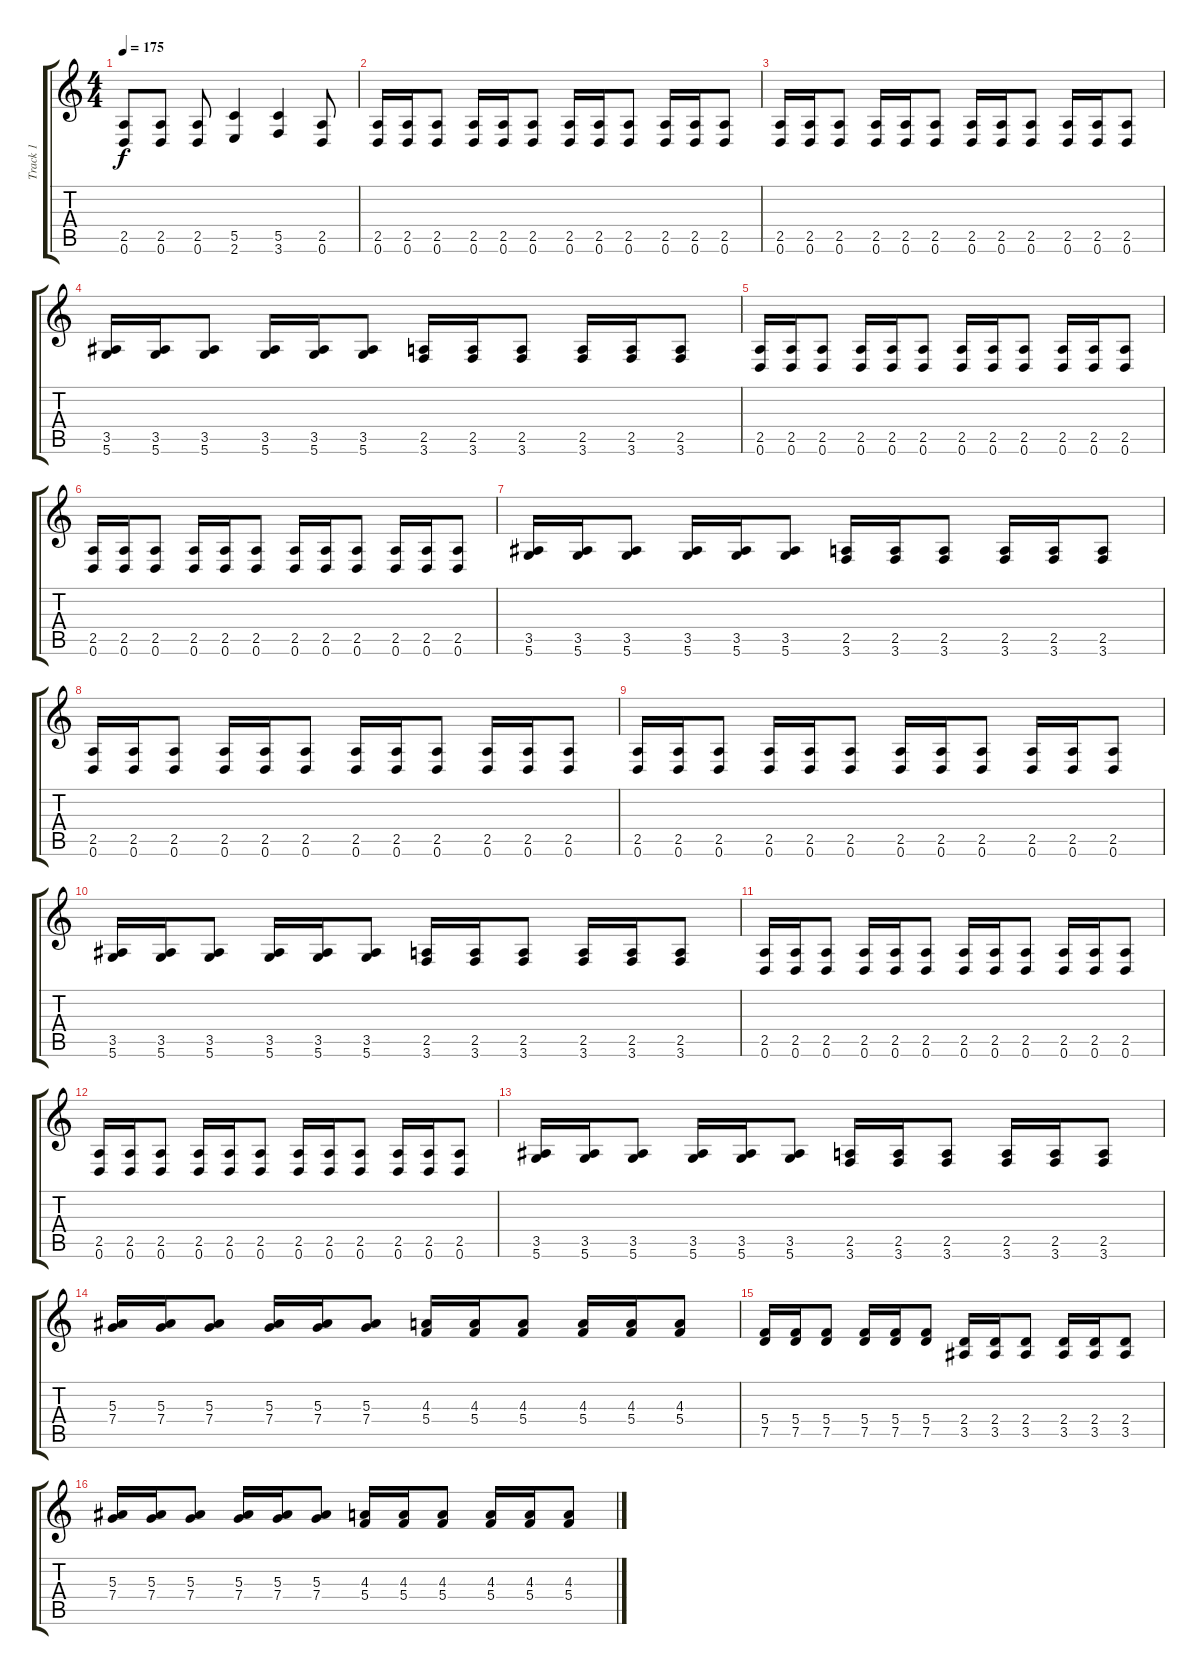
\track ("Track 1" "Track 1") {instrument distortionguitar}
\staff {score tabs}
\tuning (D4 A3 F3 C3 G2 D2) {hide}
\ts (4 4)
\tempo 175
\clef g2
\ks c
(2.5 0.6).8{dy f} (2.5 0.6).8 (2.5 0.6).8 (5.5 2.6).4 (5.5 3.6).4 (2.5 0.6).8 |
(2.5 0.6).16{volume 14} (2.5 0.6).16 (2.5 0.6).8 (2.5 0.6).16 (2.5 0.6).16 (2.5 0.6).8 (2.5 0.6).16 (2.5 0.6).16 (2.5 0.6).8 (2.5 0.6).16 (2.5 0.6).16 (2.5 0.6).8 |
(2.5 0.6).16 (2.5 0.6).16 (2.5 0.6).8 (2.5 0.6).16 (2.5 0.6).16 (2.5 0.6).8 (2.5 0.6).16 (2.5 0.6).16 (2.5 0.6).8 (2.5 0.6).16 (2.5 0.6).16 (2.5 0.6).8 |
(3.5 5.6).16 (3.5 5.6).16 (3.5 5.6).8 (3.5 5.6).16 (3.5 5.6).16 (3.5 5.6).8 (2.5 3.6).16 (2.5 3.6).16 (2.5 3.6).8 (2.5 3.6).16 (2.5 3.6).16 (2.5 3.6).8 |
(2.5 0.6).16{volume 14} (2.5 0.6).16 (2.5 0.6).8 (2.5 0.6).16 (2.5 0.6).16 (2.5 0.6).8 (2.5 0.6).16 (2.5 0.6).16 (2.5 0.6).8 (2.5 0.6).16 (2.5 0.6).16 (2.5 0.6).8 |
(2.5 0.6).16 (2.5 0.6).16 (2.5 0.6).8 (2.5 0.6).16 (2.5 0.6).16 (2.5 0.6).8 (2.5 0.6).16 (2.5 0.6).16 (2.5 0.6).8 (2.5 0.6).16 (2.5 0.6).16 (2.5 0.6).8 |
(3.5 5.6).16 (3.5 5.6).16 (3.5 5.6).8 (3.5 5.6).16 (3.5 5.6).16 (3.5 5.6).8 (2.5 3.6).16 (2.5 3.6).16 (2.5 3.6).8 (2.5 3.6).16 (2.5 3.6).16 (2.5 3.6).8 |
(2.5 0.6).16 (2.5 0.6).16 (2.5 0.6).8 (2.5 0.6).16 (2.5 0.6).16 (2.5 0.6).8 (2.5 0.6).16 (2.5 0.6).16 (2.5 0.6).8 (2.5 0.6).16 (2.5 0.6).16 (2.5 0.6).8 |
(2.5 0.6).16 (2.5 0.6).16 (2.5 0.6).8 (2.5 0.6).16 (2.5 0.6).16 (2.5 0.6).8 (2.5 0.6).16 (2.5 0.6).16 (2.5 0.6).8 (2.5 0.6).16 (2.5 0.6).16 (2.5 0.6).8 |
(3.5 5.6).16 (3.5 5.6).16 (3.5 5.6).8 (3.5 5.6).16 (3.5 5.6).16 (3.5 5.6).8 (2.5 3.6).16 (2.5 3.6).16 (2.5 3.6).8 (2.5 3.6).16 (2.5 3.6).16 (2.5 3.6).8 |
(2.5 0.6).16 (2.5 0.6).16 (2.5 0.6).8 (2.5 0.6).16 (2.5 0.6).16 (2.5 0.6).8 (2.5 0.6).16 (2.5 0.6).16 (2.5 0.6).8 (2.5 0.6).16 (2.5 0.6).16 (2.5 0.6).8 |
(2.5 0.6).16 (2.5 0.6).16 (2.5 0.6).8 (2.5 0.6).16 (2.5 0.6).16 (2.5 0.6).8 (2.5 0.6).16 (2.5 0.6).16 (2.5 0.6).8 (2.5 0.6).16 (2.5 0.6).16 (2.5 0.6).8 |
(3.5 5.6).16 (3.5 5.6).16 (3.5 5.6).8 (3.5 5.6).16 (3.5 5.6).16 (3.5 5.6).8 (2.5 3.6).16 (2.5 3.6).16 (2.5 3.6).8 (2.5 3.6).16 (2.5 3.6).16 (2.5 3.6).8 |
(5.3 7.4).16{volume 16} (5.3 7.4).16 (5.3 7.4).8 (5.3 7.4).16 (5.3 7.4).16 (5.3 7.4).8 (4.3 5.4).16 (4.3 5.4).16 (4.3 5.4).8 (4.3 5.4).16 (4.3 5.4).16 (4.3 5.4).8 |
(5.4 7.5).16 (5.4 7.5).16 (5.4 7.5).8 (5.4 7.5).16 (5.4 7.5).16 (5.4 7.5).8 (2.4 3.5).16 (2.4 3.5).16 (2.4 3.5).8 (2.4 3.5).16 (2.4 3.5).16 (2.4 3.5).8 |
(5.3 7.4).16 (5.3 7.4).16 (5.3 7.4).8 (5.3 7.4).16 (5.3 7.4).16 (5.3 7.4).8 (4.3 5.4).16 (4.3 5.4).16 (4.3 5.4).8 (4.3 5.4).16 (4.3 5.4).16 (4.3 5.4).8
